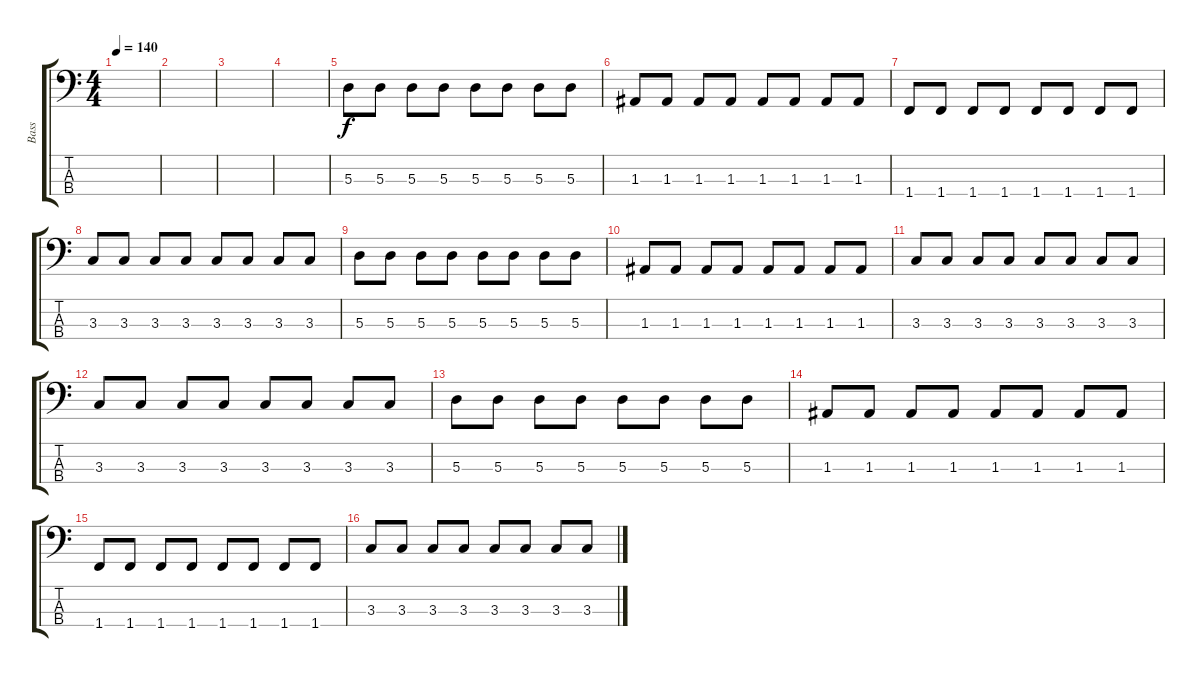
\track ("Bass" "Bass") {instrument electricbasspick}
\staff {score tabs}
\tuning (G2 D2 A1 E1) {hide}
\ts (4 4)
\tempo 140
\clef f4
\ks c
|
|
|
|
5.3.8 5.3.8 5.3.8 5.3.8 5.3.8 5.3.8 5.3.8 5.3.8 |
1.3.8 1.3.8 1.3.8 1.3.8 1.3.8 1.3.8 1.3.8 1.3.8 |
1.4.8 1.4.8 1.4.8 1.4.8 1.4.8 1.4.8 1.4.8 1.4.8 |
3.3.8 3.3.8 3.3.8 3.3.8 3.3.8 3.3.8 3.3.8 3.3.8 |
5.3.8 5.3.8 5.3.8 5.3.8 5.3.8 5.3.8 5.3.8 5.3.8 |
1.3.8 1.3.8 1.3.8 1.3.8 1.3.8 1.3.8 1.3.8 1.3.8 |
3.3.8 3.3.8 3.3.8 3.3.8 3.3.8 3.3.8 3.3.8 3.3.8 |
3.3.8 3.3.8 3.3.8 3.3.8 3.3.8 3.3.8 3.3.8 3.3.8 |
5.3.8 5.3.8 5.3.8 5.3.8 5.3.8 5.3.8 5.3.8 5.3.8 |
1.3.8 1.3.8 1.3.8 1.3.8 1.3.8 1.3.8 1.3.8 1.3.8 |
1.4.8 1.4.8 1.4.8 1.4.8 1.4.8 1.4.8 1.4.8 1.4.8 |
3.3.8 3.3.8 3.3.8 3.3.8 3.3.8 3.3.8 3.3.8 3.3.8
